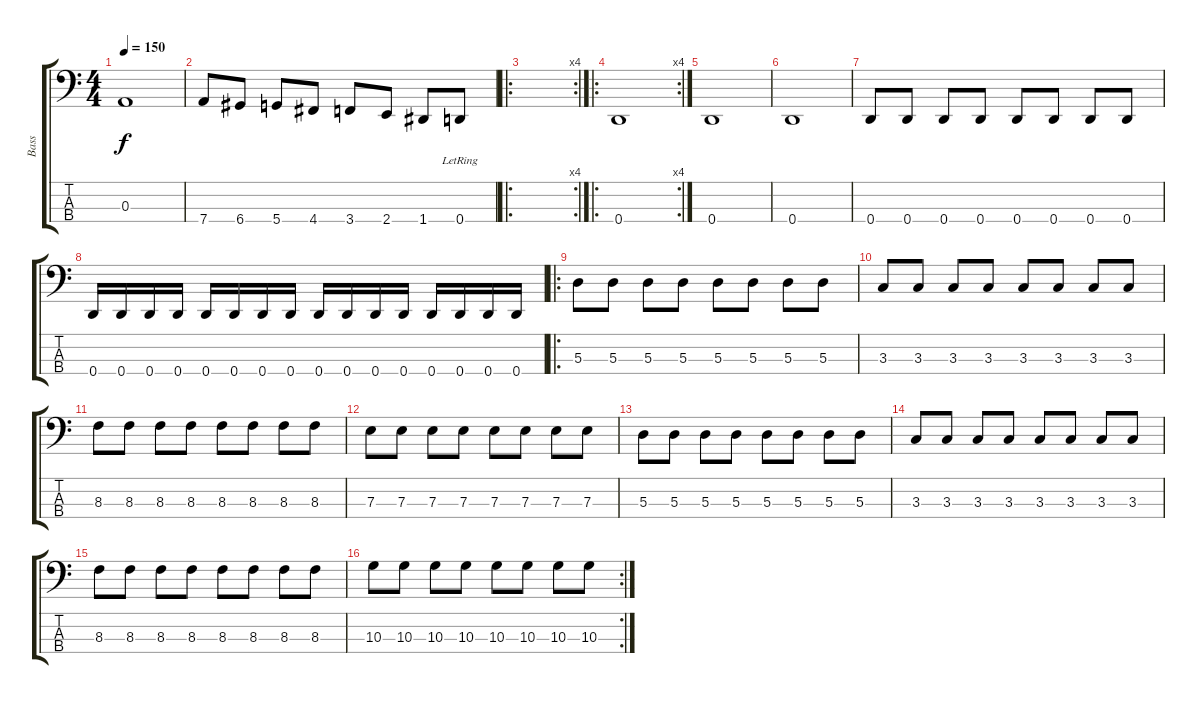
\track ("Bass" "Bass") {instrument electricbassfinger}
\staff {score tabs}
\tuning (G2 D2 A1 D1) {hide}
\ts (4 4)
\tempo 150
\clef f4
\ks c
0.3.1{dy f} |
7.4.8 6.4.8 5.4.8 4.4.8 3.4.8 2.4.8 1.4.8 0.4{lr}.8 |
\ro
\rc 4
|
\ro
\rc 4
0.4.1 |
0.4.1 |
0.4.1 |
0.4.8 0.4.8 0.4.8 0.4.8 0.4.8 0.4.8 0.4.8 0.4.8 |
0.4.16 0.4.16 0.4.16 0.4.16 0.4.16 0.4.16 0.4.16 0.4.16 0.4.16 0.4.16 0.4.16 0.4.16 0.4.16 0.4.16 0.4.16 0.4.16 |
\ro
5.3.8 5.3.8 5.3.8 5.3.8 5.3.8 5.3.8 5.3.8 5.3.8 |
3.3.8 3.3.8 3.3.8 3.3.8 3.3.8 3.3.8 3.3.8 3.3.8 |
8.3.8 8.3.8 8.3.8 8.3.8 8.3.8 8.3.8 8.3.8 8.3.8 |
7.3.8 7.3.8 7.3.8 7.3.8 7.3.8 7.3.8 7.3.8 7.3.8 |
5.3.8 5.3.8 5.3.8 5.3.8 5.3.8 5.3.8 5.3.8 5.3.8 |
3.3.8 3.3.8 3.3.8 3.3.8 3.3.8 3.3.8 3.3.8 3.3.8 |
8.3.8 8.3.8 8.3.8 8.3.8 8.3.8 8.3.8 8.3.8 8.3.8 |
\rc 2
10.3.8 10.3.8 10.3.8 10.3.8 10.3.8 10.3.8 10.3.8 10.3.8
